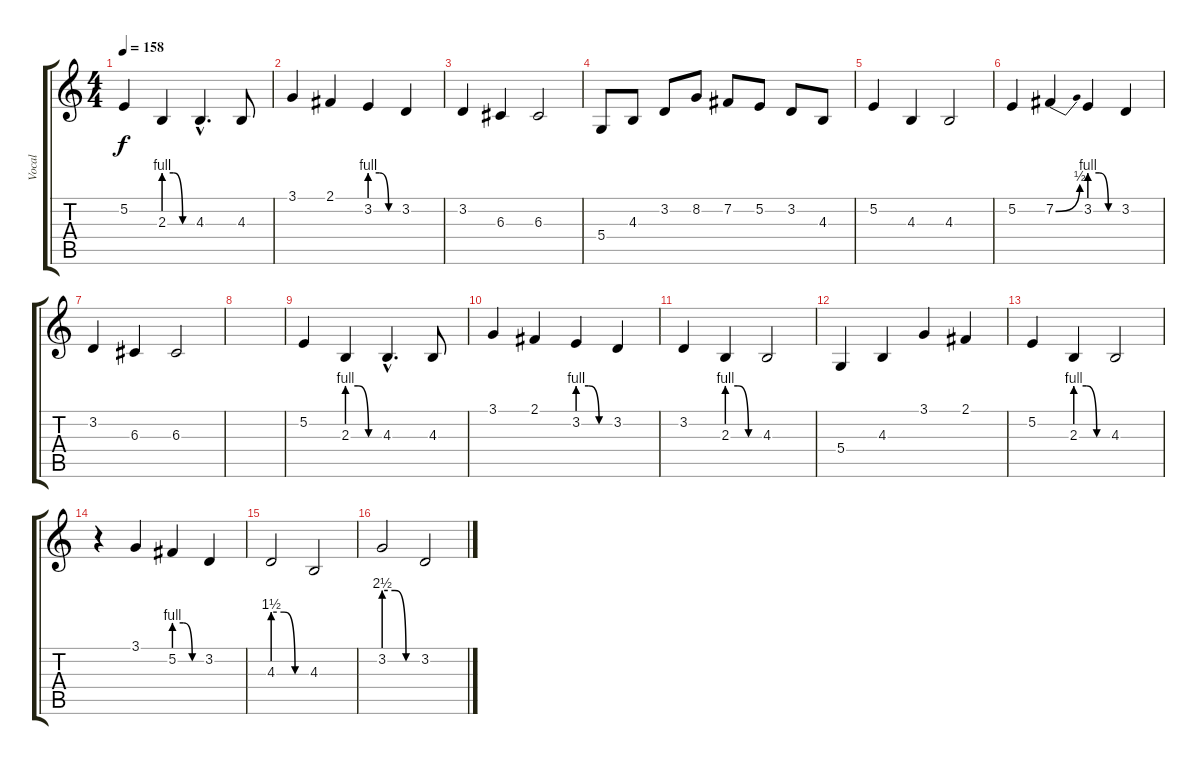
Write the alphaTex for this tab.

\track ("Vocal" "Vocal") {instrument lead6voice}
\staff {score tabs}
\tuning (E4 B3 G3 D3 A2 E2) {hide}
\ts (4 4)
\tempo 158
\clef g2
\ks c
5.2.4{dy f} 2.3{be (custom 0 4 20 4 40 0 60 0)}.4 4.3{hac}.4{d} 4.3.8 |
3.1.4 2.1.4 3.2{be (custom 0 4 20 4 40 0 60 0)}.4 3.2.4 |
3.2.4 6.3.4 6.3.2 |
5.4.8 4.3.8 3.2.8 8.2.8 7.2.8 5.2.8 3.2.8 4.3.8 |
5.2.4 4.3.4 4.3.2 |
5.2.4 7.2{be (bend 0 0 60 2)}.4 3.2{be (custom 0 4 20 4 40 0 60 0)}.4 3.2.4 |
3.2.4 6.3.4 6.3.2 |
|
5.2.4 2.3{be (custom 0 4 20 4 40 0 60 0)}.4 4.3{hac}.4{d} 4.3.8 |
3.1.4 2.1.4 3.2{be (custom 0 4 20 4 40 0 60 0)}.4 3.2.4 |
3.2.4 2.3{be (custom 0 4 20 4 40 0 60 0)}.4 4.3.2 |
5.4.4 4.3.4 3.1.4 2.1.4 |
5.2.4 2.3{be (custom 0 4 20 4 40 0 60 0)}.4 4.3.2 |
r.4 3.1.4 5.2{be (custom 0 4 20 4 40 0 60 0)}.4 3.2.4 |
4.3{be (custom 0 6 20 6 40 0 60 0)}.2 4.3.2 |
3.2{be (custom 0 10 20 10 40 0 60 0)}.2 3.2.2
